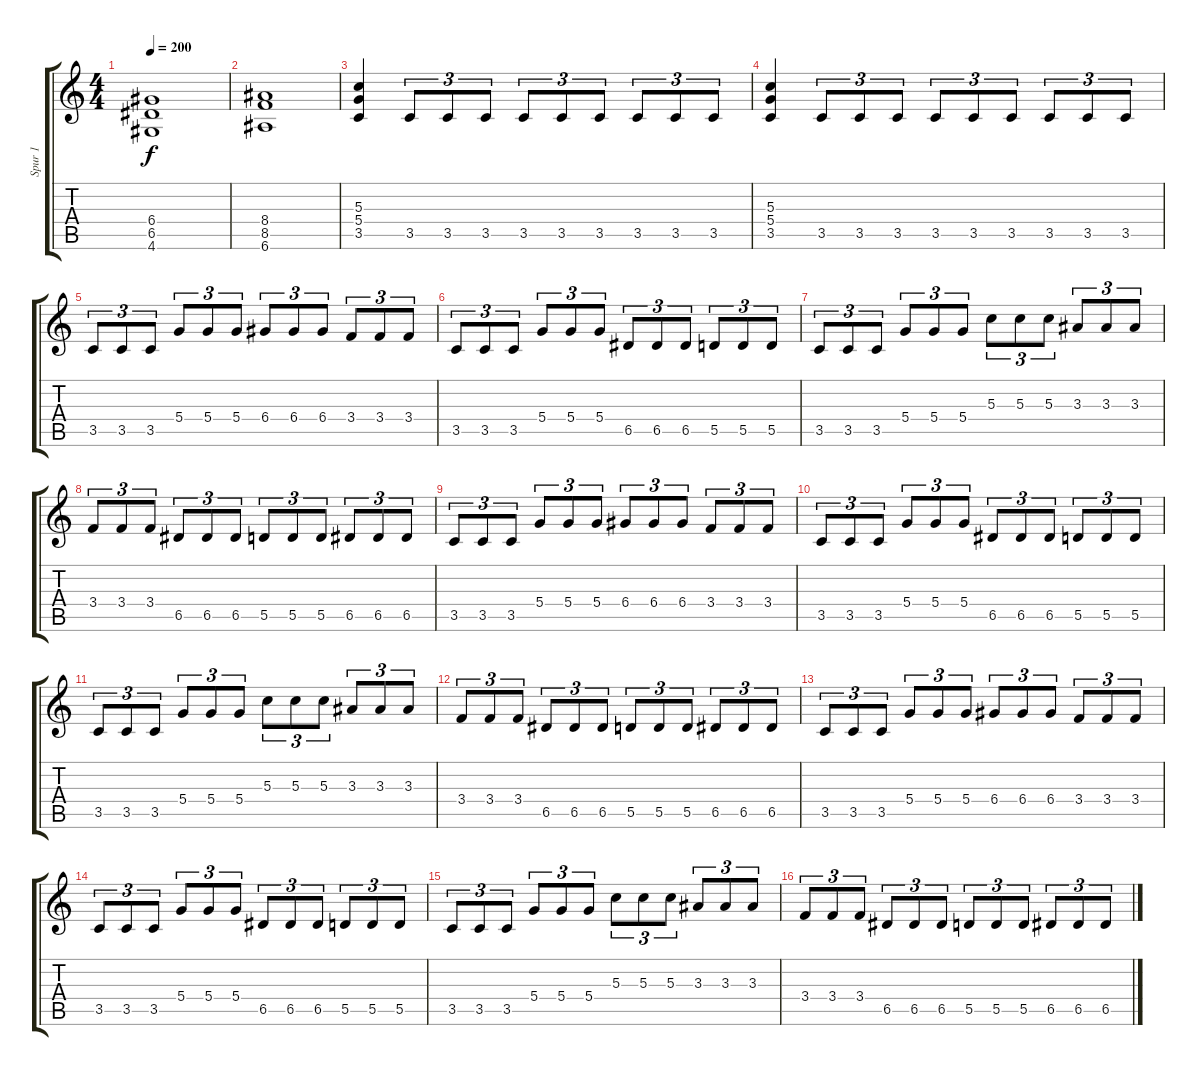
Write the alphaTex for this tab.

\track ("Spur 1" "Spur 1") {instrument overdrivenguitar}
\staff {score tabs}
\tuning (E4 B3 G3 D3 A2 E2) {hide}
\ts (4 4)
\tempo 200
\clef g2
\ks c
(6.4 6.5 4.6).1{dy f} |
(8.4 8.5 6.6).1 |
(5.3 5.4 3.5).4 3.5.8{tu (3 2)} 3.5.8{tu (3 2)} 3.5.8{tu (3 2)} 3.5.8{tu (3 2)} 3.5.8{tu (3 2)} 3.5.8{tu (3 2)} 3.5.8{tu (3 2)} 3.5.8{tu (3 2)} 3.5.8{tu (3 2)} |
(5.3 5.4 3.5).4 3.5.8{tu (3 2)} 3.5.8{tu (3 2)} 3.5.8{tu (3 2)} 3.5.8{tu (3 2)} 3.5.8{tu (3 2)} 3.5.8{tu (3 2)} 3.5.8{tu (3 2)} 3.5.8{tu (3 2)} 3.5.8{tu (3 2)} |
3.5.8{tu (3 2)} 3.5.8{tu (3 2)} 3.5.8{tu (3 2)} 5.4.8{tu (3 2)} 5.4.8{tu (3 2)} 5.4.8{tu (3 2)} 6.4.8{tu (3 2)} 6.4.8{tu (3 2)} 6.4.8{tu (3 2)} 3.4.8{tu (3 2)} 3.4.8{tu (3 2)} 3.4.8{tu (3 2)} |
3.5.8{tu (3 2)} 3.5.8{tu (3 2)} 3.5.8{tu (3 2)} 5.4.8{tu (3 2)} 5.4.8{tu (3 2)} 5.4.8{tu (3 2)} 6.5.8{tu (3 2)} 6.5.8{tu (3 2)} 6.5.8{tu (3 2)} 5.5.8{tu (3 2)} 5.5.8{tu (3 2)} 5.5.8{tu (3 2)} |
3.5.8{tu (3 2)} 3.5.8{tu (3 2)} 3.5.8{tu (3 2)} 5.4.8{tu (3 2)} 5.4.8{tu (3 2)} 5.4.8{tu (3 2)} 5.3.8{tu (3 2)} 5.3.8{tu (3 2)} 5.3.8{tu (3 2)} 3.3.8{tu (3 2)} 3.3.8{tu (3 2)} 3.3.8{tu (3 2)} |
3.4.8{tu (3 2)} 3.4.8{tu (3 2)} 3.4.8{tu (3 2)} 6.5.8{tu (3 2)} 6.5.8{tu (3 2)} 6.5.8{tu (3 2)} 5.5.8{tu (3 2)} 5.5.8{tu (3 2)} 5.5.8{tu (3 2)} 6.5.8{tu (3 2)} 6.5.8{tu (3 2)} 6.5.8{tu (3 2)} |
3.5.8{tu (3 2)} 3.5.8{tu (3 2)} 3.5.8{tu (3 2)} 5.4.8{tu (3 2)} 5.4.8{tu (3 2)} 5.4.8{tu (3 2)} 6.4.8{tu (3 2)} 6.4.8{tu (3 2)} 6.4.8{tu (3 2)} 3.4.8{tu (3 2)} 3.4.8{tu (3 2)} 3.4.8{tu (3 2)} |
3.5.8{tu (3 2)} 3.5.8{tu (3 2)} 3.5.8{tu (3 2)} 5.4.8{tu (3 2)} 5.4.8{tu (3 2)} 5.4.8{tu (3 2)} 6.5.8{tu (3 2)} 6.5.8{tu (3 2)} 6.5.8{tu (3 2)} 5.5.8{tu (3 2)} 5.5.8{tu (3 2)} 5.5.8{tu (3 2)} |
3.5.8{tu (3 2)} 3.5.8{tu (3 2)} 3.5.8{tu (3 2)} 5.4.8{tu (3 2)} 5.4.8{tu (3 2)} 5.4.8{tu (3 2)} 5.3.8{tu (3 2)} 5.3.8{tu (3 2)} 5.3.8{tu (3 2)} 3.3.8{tu (3 2)} 3.3.8{tu (3 2)} 3.3.8{tu (3 2)} |
3.4.8{tu (3 2)} 3.4.8{tu (3 2)} 3.4.8{tu (3 2)} 6.5.8{tu (3 2)} 6.5.8{tu (3 2)} 6.5.8{tu (3 2)} 5.5.8{tu (3 2)} 5.5.8{tu (3 2)} 5.5.8{tu (3 2)} 6.5.8{tu (3 2)} 6.5.8{tu (3 2)} 6.5.8{tu (3 2)} |
3.5.8{tu (3 2)} 3.5.8{tu (3 2)} 3.5.8{tu (3 2)} 5.4.8{tu (3 2)} 5.4.8{tu (3 2)} 5.4.8{tu (3 2)} 6.4.8{tu (3 2)} 6.4.8{tu (3 2)} 6.4.8{tu (3 2)} 3.4.8{tu (3 2)} 3.4.8{tu (3 2)} 3.4.8{tu (3 2)} |
3.5.8{tu (3 2)} 3.5.8{tu (3 2)} 3.5.8{tu (3 2)} 5.4.8{tu (3 2)} 5.4.8{tu (3 2)} 5.4.8{tu (3 2)} 6.5.8{tu (3 2)} 6.5.8{tu (3 2)} 6.5.8{tu (3 2)} 5.5.8{tu (3 2)} 5.5.8{tu (3 2)} 5.5.8{tu (3 2)} |
3.5.8{tu (3 2)} 3.5.8{tu (3 2)} 3.5.8{tu (3 2)} 5.4.8{tu (3 2)} 5.4.8{tu (3 2)} 5.4.8{tu (3 2)} 5.3.8{tu (3 2)} 5.3.8{tu (3 2)} 5.3.8{tu (3 2)} 3.3.8{tu (3 2)} 3.3.8{tu (3 2)} 3.3.8{tu (3 2)} |
3.4.8{tu (3 2)} 3.4.8{tu (3 2)} 3.4.8{tu (3 2)} 6.5.8{tu (3 2)} 6.5.8{tu (3 2)} 6.5.8{tu (3 2)} 5.5.8{tu (3 2)} 5.5.8{tu (3 2)} 5.5.8{tu (3 2)} 6.5.8{tu (3 2)} 6.5.8{tu (3 2)} 6.5.8{tu (3 2)}
